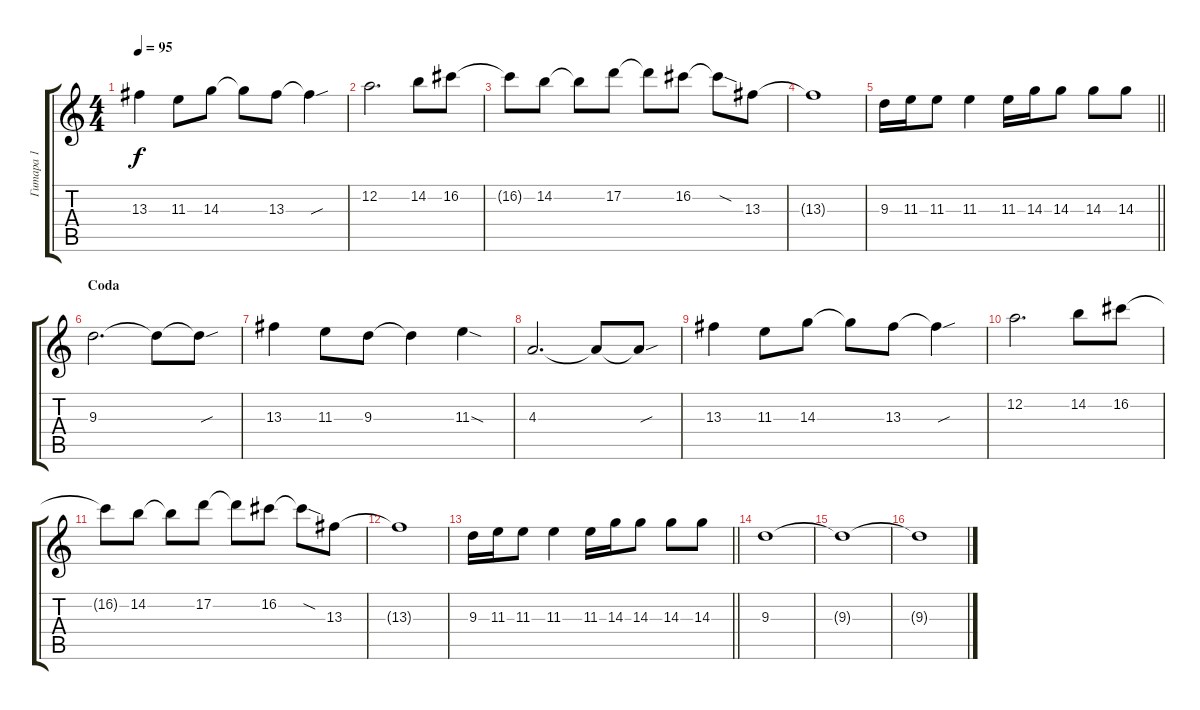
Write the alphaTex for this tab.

\track ("Гитара 1" "Гитара 1") {instrument distortionguitar}
\staff {score tabs}
\tuning (D4 A3 F3 C3 G2 D2) {hide}
\ts (4 4)
\tempo 95
\clef g2
\ks c
13.3.4{dy f} 11.3.8 14.3.8 14.3{t}.8 13.3.8 13.3{sou t}.4 |
12.2.2{d} 14.2.8 16.2.8 |
16.2{t}.8 14.2.8 14.2{t}.8 17.2.8 17.2{t}.8 16.2.8 16.2{sod t}.8 13.3.8 |
13.3{t}.1 |
\barLineRight lightlight
9.3.16 11.3.16 11.3.8 11.3.4 11.3.16 14.3.16 14.3.8 14.3.8 14.3.8 |
\section ("" "Coda")
9.3.2{d} 9.3{t}.8 9.3{sou t}.8 |
13.3.4 11.3.8 9.3.8 9.3{t}.4 11.3{sod}.4 |
4.3.2{d} 4.3{t}.8 4.3{sou t}.8 |
13.3.4 11.3.8 14.3.8 14.3{t}.8 13.3.8 13.3{sou t}.4 |
12.2.2{d} 14.2.8 16.2.8 |
16.2{t}.8 14.2.8 14.2{t}.8 17.2.8 17.2{t}.8 16.2.8 16.2{sod t}.8 13.3.8 |
13.3{t}.1 |
\barLineRight lightlight
9.3.16 11.3.16 11.3.8 11.3.4 11.3.16 14.3.16 14.3.8 14.3.8 14.3.8 |
9.3.1 |
9.3{t}.1{volume 0} |
9.3{t}.1
